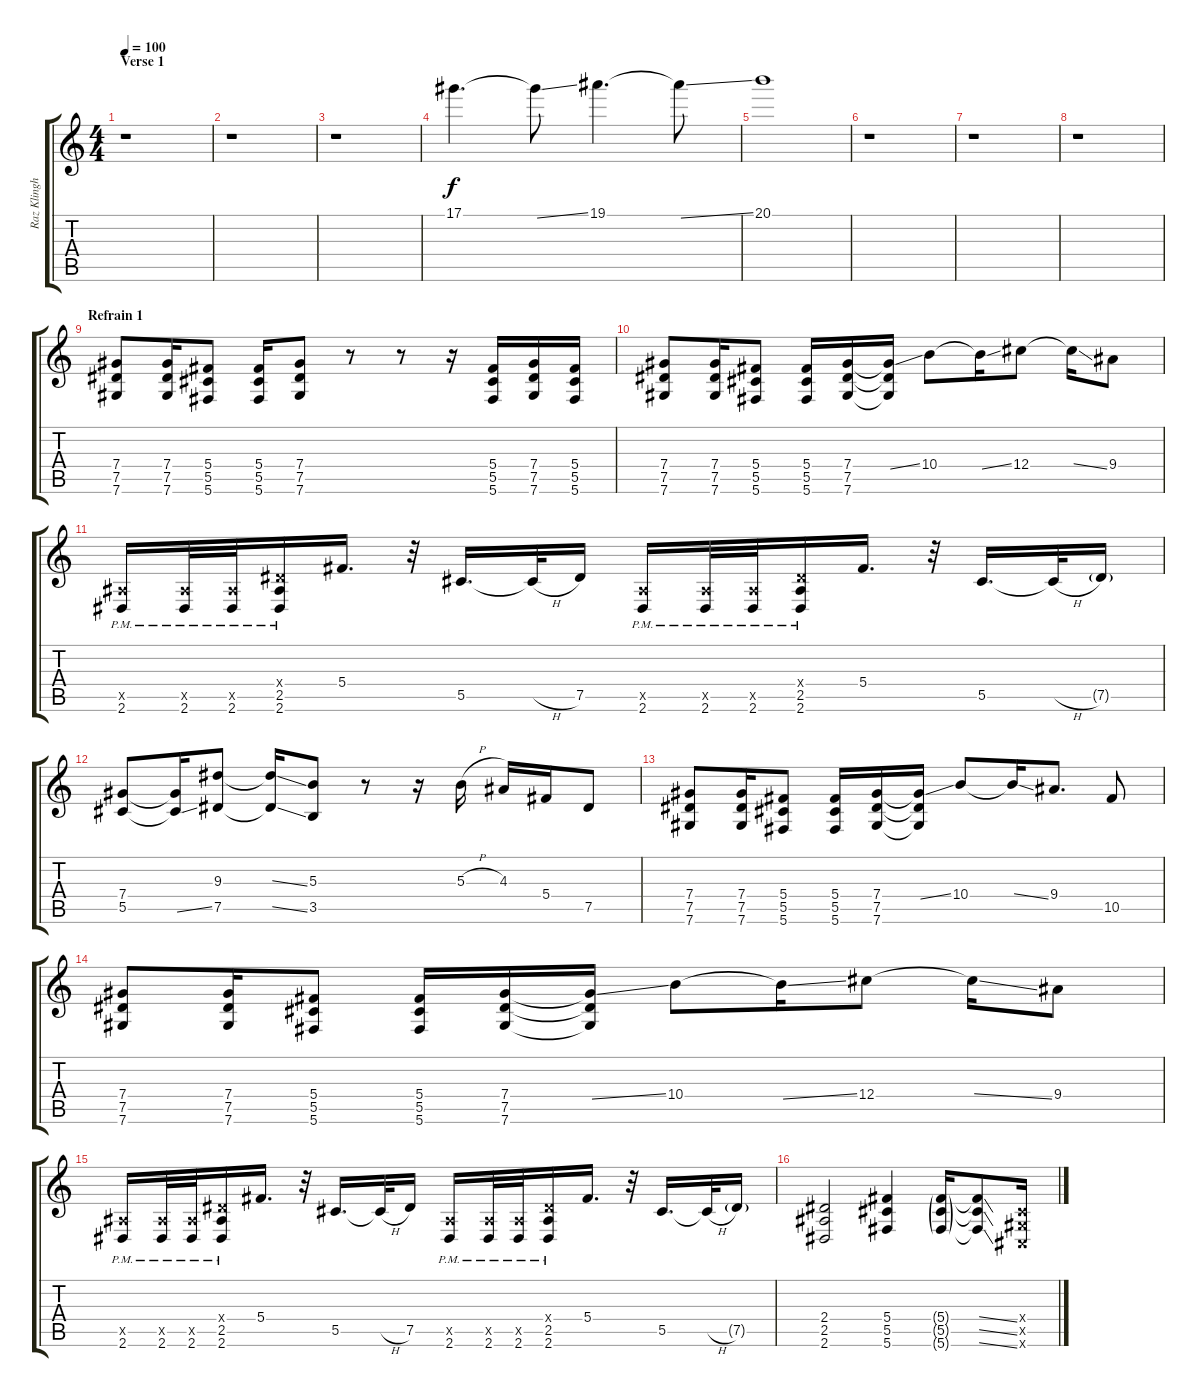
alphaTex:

\track ("Raz Klinghoffer" "Raz Klingh") {instrument distortionguitar}
\staff {score tabs}
\tuning (Eb4 Bb3 Gb3 Db3 Ab2 Db2) {hide}
\ts (4 4)
\section ("" "Verse 1")
\tempo 100
\clef g2
\ks c
r.1{dy f} |
r.1 |
r.1 |
17.1.4{d} 17.1{ss t}.8 19.1.4{d} 19.1{ss t}.8 |
20.1.1 |
r.1 |
r.1 |
r.1 |
\section ("" "Refrain 1")
(7.4 7.5 7.6).8 (7.4 7.5 7.6).16 (5.4 5.5 5.6).8 (5.4 5.5 5.6).16 (7.4 7.5 7.6).8 r.8 r.8 r.16 (5.4 5.5 5.6).16 (7.4 7.5 7.6).16 (5.4 5.5 5.6).16 |
(7.4 7.5 7.6).8 (7.4 7.5 7.6).16 (5.4 5.5 5.6).8 (5.4 5.5 5.6).16 (7.4 7.5 7.6).16 (7.4{ss t} 7.5{t} 7.6{t}).16 10.4.8 10.4{ss t}.16 12.4.8 12.4{ss t}.16 9.4.8 |
(2.5{pm x} 2.6).16 (2.5{pm x} 2.6).32 (2.5{pm x} 2.6).32 (2.4{pm x} 2.5{pm} 2.6).16 5.4.16{d} r.32 5.5.16{d} 5.5{h t}.32 7.5.16 (2.5{pm x} 2.6).16 (2.5{pm x} 2.6).32 (2.5{pm x} 2.6).32 (2.4{pm x} 2.5{pm} 2.6).16 5.4.16{d} r.32 5.5.16{d} 5.5{h t}.32 7.5{g}.16 |
(7.4 5.5).8 (7.4{t} 5.5{ss t}).16 (9.3 7.5).8 (9.3{ss t} 7.5{ss t}).16 (5.3 3.5).8 r.8 r.16 5.3{h}.16 4.3.16 5.4.16 7.5.8 |
(7.4 7.5 7.6).8 (7.4 7.5 7.6).16 (5.4 5.5 5.6).8 (5.4 5.5 5.6).16 (7.4 7.5 7.6).16 (7.4{ss t} 7.5{t} 7.6{t}).16 10.4.8 10.4{ss t}.16 9.4.8{d} 10.5.8 |
(7.4 7.5 7.6).8 (7.4 7.5 7.6).16 (5.4 5.5 5.6).8 (5.4 5.5 5.6).16 (7.4 7.5 7.6).16 (7.4{ss t} 7.5{t} 7.6{t}).16 10.4.8 10.4{ss t}.16 12.4.8 12.4{ss t}.16 9.4.8 |
(2.5{pm x} 2.6).16 (2.5{pm x} 2.6).32 (2.5{pm x} 2.6).32 (2.4{pm x} 2.5{pm} 2.6).16 5.4.16{d} r.32 5.5.16{d} 5.5{h t}.32 7.5.16 (2.5{pm x} 2.6).16 (2.5{pm x} 2.6).32 (2.5{pm x} 2.6).32 (2.4{pm x} 2.5{pm} 2.6).16 5.4.16{d} r.32 5.5.16{d} 5.5{h t}.32 7.5{g}.16 |
(2.4 2.5 2.6).2 (5.4 5.5 5.6).4 (5.4{g} 5.5{g} 5.6{g}).16 (5.4{ss t} 5.5{ss t} 5.6{ss t}).8 (0.4{x} 0.5{x} 0.6{x}).16
